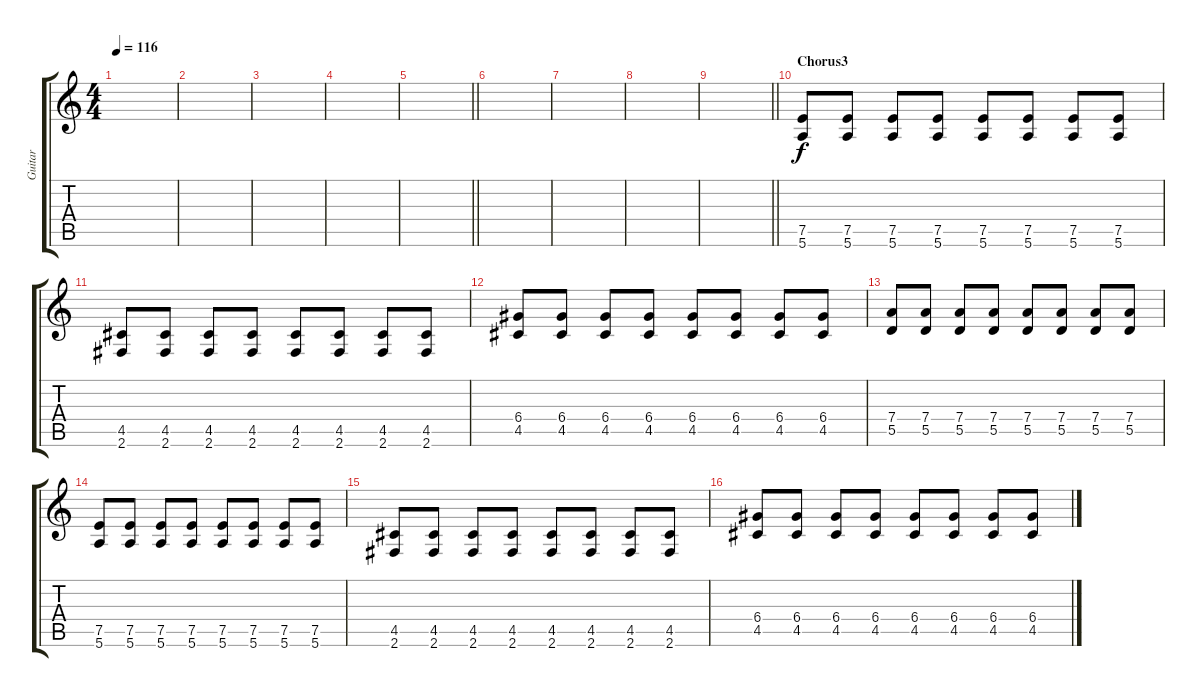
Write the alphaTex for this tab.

\track ("Guitar" "Guitar") {instrument distortionguitar}
\staff {score tabs}
\tuning (E4 B3 G3 D3 A2 E2) {hide}
\ts (4 4)
\tempo 116
\clef g2
\ks c
|
|
|
|
\barLineRight lightlight
|
|
|
|
\barLineRight lightlight
|
\section ("" "Chorus3")
(7.5 5.6).8{volume 11} (7.5 5.6).8 (7.5 5.6).8 (7.5 5.6).8 (7.5 5.6).8 (7.5 5.6).8 (7.5 5.6).8 (7.5 5.6).8 |
(4.5 2.6).8 (4.5 2.6).8 (4.5 2.6).8 (4.5 2.6).8 (4.5 2.6).8 (4.5 2.6).8 (4.5 2.6).8 (4.5 2.6).8 |
(6.4 4.5).8 (6.4 4.5).8 (6.4 4.5).8 (6.4 4.5).8 (6.4 4.5).8 (6.4 4.5).8 (6.4 4.5).8 (6.4 4.5).8 |
(7.4 5.5).8 (7.4 5.5).8 (7.4 5.5).8 (7.4 5.5).8 (7.4 5.5).8 (7.4 5.5).8 (7.4 5.5).8 (7.4 5.5).8 |
(7.5 5.6).8 (7.5 5.6).8 (7.5 5.6).8 (7.5 5.6).8 (7.5 5.6).8 (7.5 5.6).8 (7.5 5.6).8 (7.5 5.6).8 |
(4.5 2.6).8 (4.5 2.6).8 (4.5 2.6).8 (4.5 2.6).8 (4.5 2.6).8 (4.5 2.6).8 (4.5 2.6).8 (4.5 2.6).8 |
(6.4 4.5).8 (6.4 4.5).8 (6.4 4.5).8 (6.4 4.5).8 (6.4 4.5).8 (6.4 4.5).8 (6.4 4.5).8 (6.4 4.5).8
